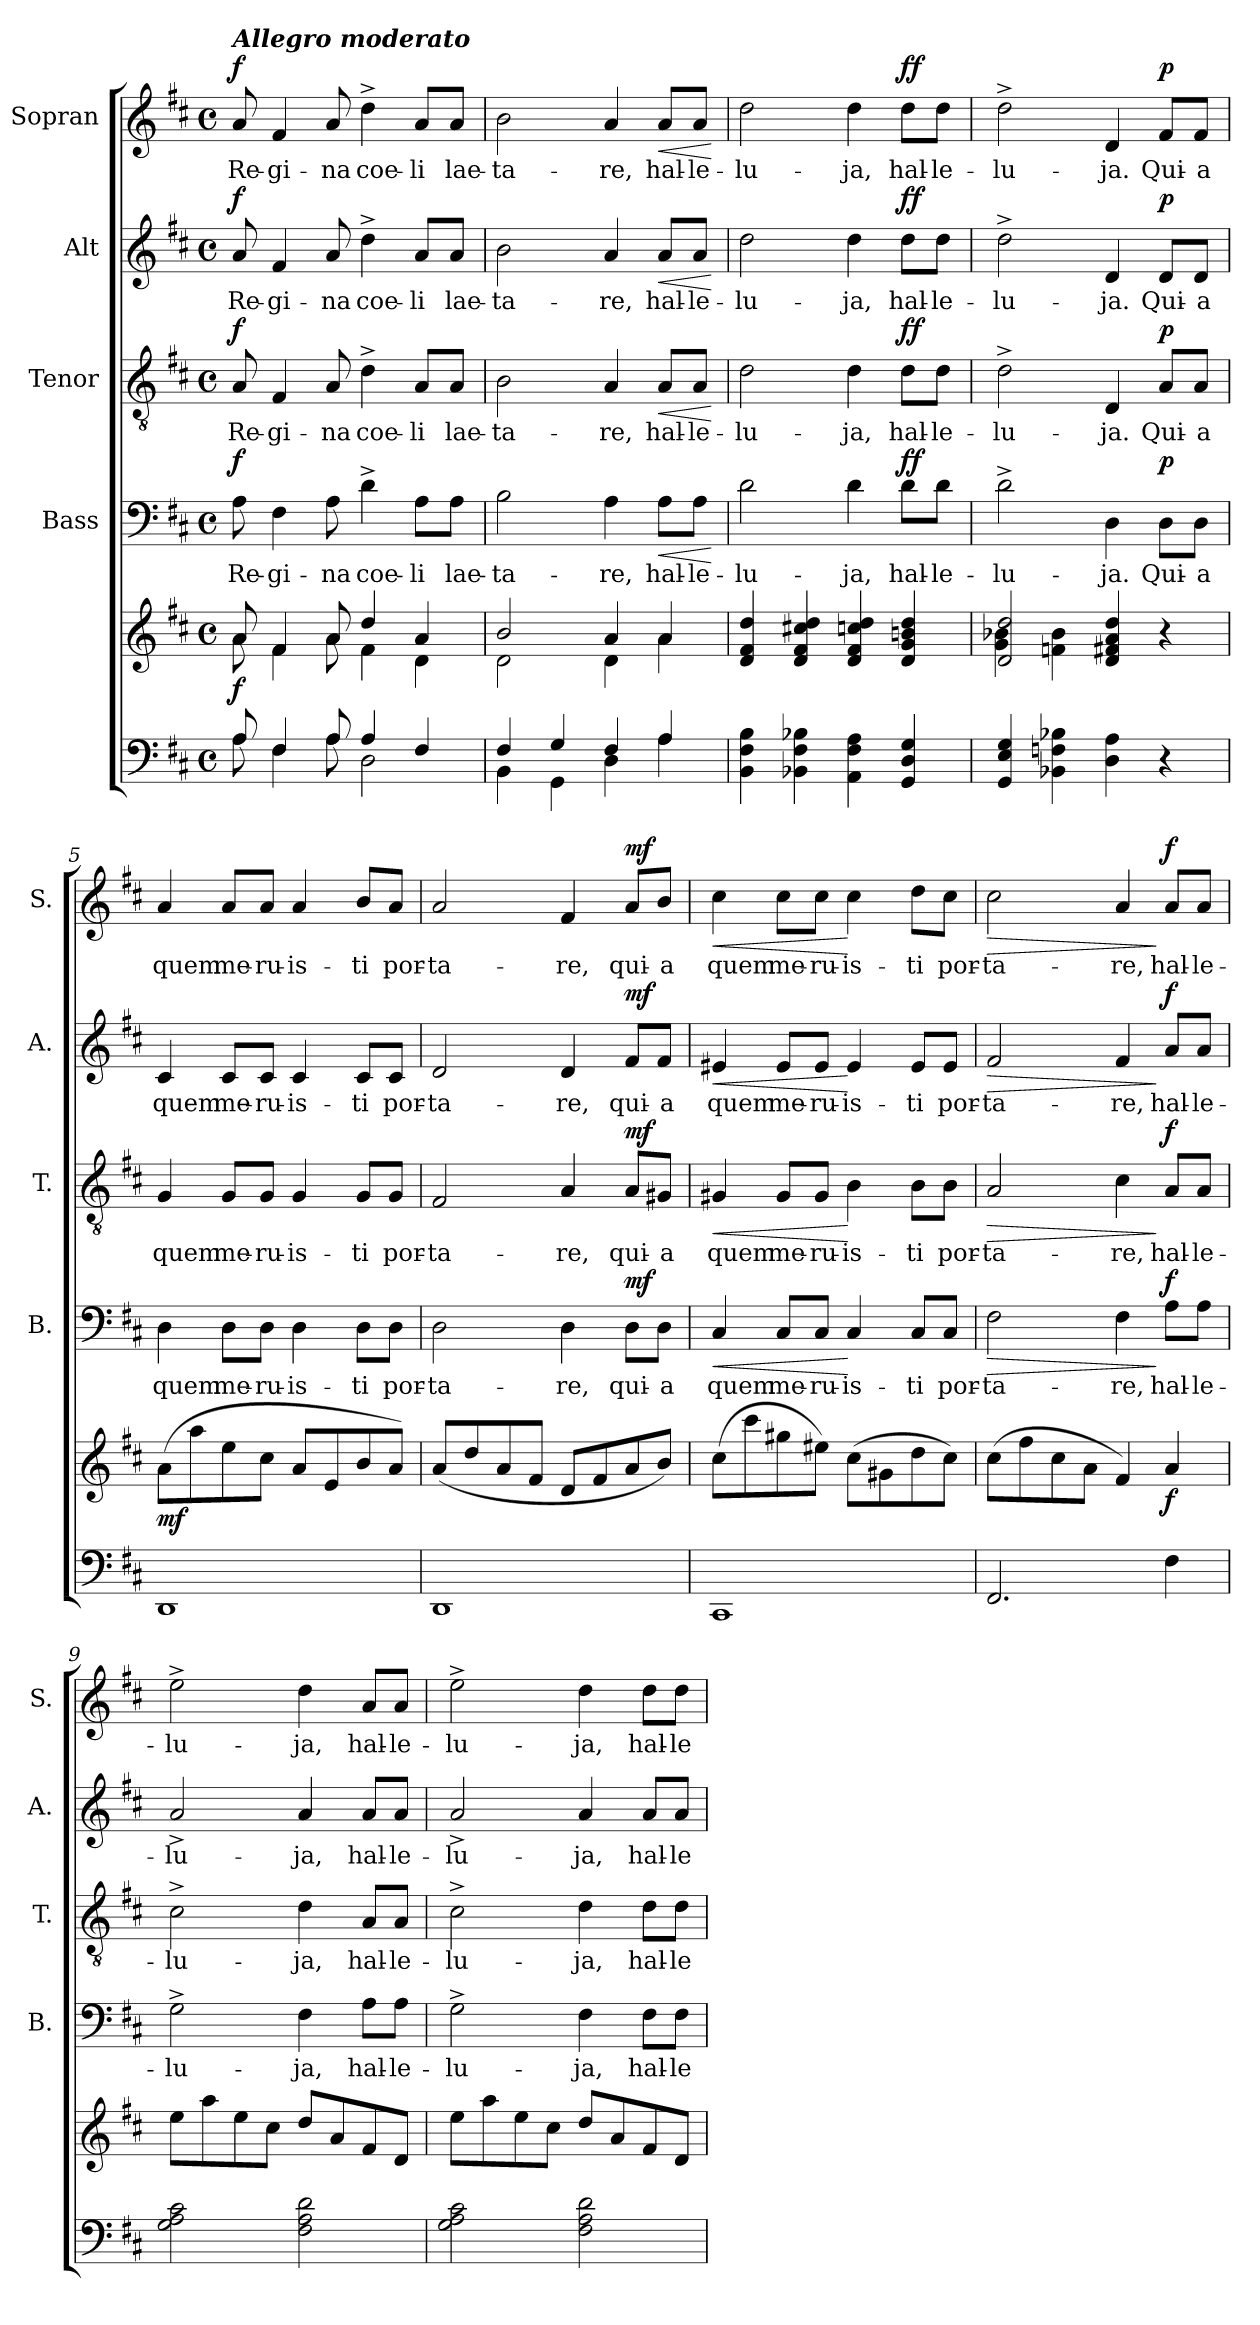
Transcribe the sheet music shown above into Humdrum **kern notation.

**kern	**kern	**dynam	**kern	**text	**dynam	**kern	**text	**dynam	**kern	**text	**dynam	**kern	**text	**dynam
*part5	*part5	*part5	*part4	*part4	*part4	*part3	*part3	*part3	*part2	*part2	*part2	*part1	*part1	*part1
*staff6	*staff5	*staff5/6	*staff4	*staff4	*staff4	*staff3	*staff3	*staff3	*staff2	*staff2	*staff2	*staff1	*staff1	*staff1
*	*	*	*I"Bass	*	*	*I"Tenor	*	*	*I"Alt	*	*	*I"Sopran	*	*
*	*	*	*I'B.	*	*	*I'T.	*	*	*I'A.	*	*	*I'S.	*	*
*clefF4	*clefG2	*	*clefF4	*	*	*clefGv2	*	*	*clefG2	*	*	*clefG2	*	*
*k[f#c#]	*k[f#c#]	*	*k[f#c#]	*	*	*k[f#c#]	*	*	*k[f#c#]	*	*	*k[f#c#]	*	*
*D:	*D:	*	*D:	*	*	*D:	*	*	*D:	*	*	*D:	*	*
*M4/4	*M4/4	*	*M4/4	*	*	*M4/4	*	*	*M4/4	*	*	*M4/4	*	*
*met(c)	*met(c)	*	*met(c)	*	*	*met(c)	*	*	*met(c)	*	*	*met(c)	*	*
=1	=1	=1	=1	=1	=1	=1	=1	=1	=1	=1	=1	=1	=1	=1
*^	*^	*	*	*	*	*	*	*	*	*	*	*	*	*
!	!	!	!	!	!	!	!	!	!	!	!	!	!	!LO:TX:a:Bi:t=Allegro moderato	!	!
!	!	!	!	!LO:DY:b	!	!LO:LY:b	!LO:DY:a	!	!LO:LY:b	!LO:DY:a	!	!LO:LY:b	!LO:DY:a	!	!LO:LY:b	!LO:DY:a
8A/	8A\	8a/	8a\	f	8A\	Re-	f	8A/	Re-	f	8a/	Re-	f	8a/	Re-	f
!	!	!	!	!	!	!LO:LY:b	!	!	!LO:LY:b	!	!	!LO:LY:b	!	!	!LO:LY:b	!
4F#/	4F#\	4f#/	4f#\	.	4F#\	-gi-	.	4F#/	-gi-	.	4f#/	-gi-	.	4f#/	-gi-	.
!	!	!	!	!	!	!LO:LY:b	!	!	!LO:LY:b	!	!	!LO:LY:b	!	!	!LO:LY:b	!
8A/	8A\	8a/	8a\	.	8A\	-na	.	8A/	-na	.	8a/	-na	.	8a/	-na	.
!	!	!	!	!	!	!LO:LY:b	!	!	!LO:LY:b	!	!	!LO:LY:b	!	!	!LO:LY:b	!
4A/	2D\	4dd/	4f#\	.	4d^>\	coe-	.	4d^>\	coe-	.	4dd^>\	coe-	.	4dd^>\	coe-	.
!	!	!	!	!	!	!LO:LY:b	!	!	!LO:LY:b	!	!	!LO:LY:b	!	!	!LO:LY:b	!
4F#/	.	4a/	4d\	.	8A\L	-li	.	8A/L	-li	.	8a/L	-li	.	8a/L	-li	.
!	!	!	!	!	!	!LO:LY:b	!	!	!LO:LY:b	!	!	!LO:LY:b	!	!	!LO:LY:b	!
.	.	.	.	.	8A\J	lae-	.	8A/J	lae-	.	8a/J	lae-	.	8a/J	lae-	.
=2	=2	=2	=2	=2	=2	=2	=2	=2	=2	=2	=2	=2	=2	=2	=2	=2
!	!	!	!	!	!	!LO:LY:b	!	!	!LO:LY:b	!	!	!LO:LY:b	!	!	!LO:LY:b	!
4F#/	4BB\	2b/	2d\	.	2B\	-ta-	.	2B\	-ta-	.	2b\	-ta-	.	2b\	-ta-	.
4G/	4GG\	.	.	.	.	.	.	.	.	.	.	.	.	.	.	.
!	!	!	!	!	!	!LO:LY:b	!	!	!LO:LY:b	!	!	!LO:LY:b	!	!	!LO:LY:b	!
4F#/	4D\	4a/	4d\	.	4A\	-re,	.	4A/	-re,	.	4a/	-re,	.	4a/	-re,	.
!	!	!	!	!	!	!LO:LY:b	!LO:HP:b	!	!LO:LY:b	!LO:HP:b	!	!LO:LY:b	!LO:HP:b	!	!LO:LY:b	!LO:HP:b
4A/	4A\	4a/	4a\	.	8A\L	hal-	<	8A/L	hal-	<	8a/L	hal-	<	8a/L	hal-	<
!	!	!	!	!	!	!LO:LY:b	!	!	!LO:LY:b	!	!	!LO:LY:b	!	!	!LO:LY:b	!
.	.	.	.	.	8A\J	-le-	.	8A/J	-le-	.	8a/J	-le-	.	8a/J	-le-	.
*v	*v	*	*	*	*	*	*	*	*	*	*	*	*	*	*	*
*	*v	*v	*	*	*	*	*	*	*	*	*	*	*	*	*
.	.	.	.	.	[	.	.	[	.	.	[	.	.	[
=3	=3	=3	=3	=3	=3	=3	=3	=3	=3	=3	=3	=3	=3	=3
!	!	!	!	!LO:LY:b	!	!	!LO:LY:b	!	!	!LO:LY:b	!	!	!LO:LY:b	!
4BB\ 4F#\ 4B\	4d/ 4f#/ 4dd/	.	2d\	-lu-	.	2d\	-lu-	.	2dd\	-lu-	.	2dd\	-lu-	.
4BB-X\ 4F#\ 4B-X\	4d/ 4f#/ 4cc#X/ 4dd/	.	.	.	.	.	.	.	.	.	.	.	.	.
!	!	!	!	!LO:LY:b	!	!	!LO:LY:b	!	!	!LO:LY:b	!	!	!LO:LY:b	!
4AA\ 4F#\ 4A\	4d/ 4f#/ 4ccn/ 4dd/	.	4d\	-ja,	.	4d\	-ja,	.	4dd\	-ja,	.	4dd\	-ja,	.
!	!	!	!	!LO:LY:b	!LO:DY:a	!	!LO:LY:b	!LO:DY:a	!	!LO:LY:b	!LO:DY:a	!	!LO:LY:b	!LO:DY:a
4GG/ 4D/ 4G/	4d/ 4g/ 4bn/ 4dd/	.	8d\L	hal-	ff	8d\L	hal-	ff	8dd\L	hal-	ff	8dd\L	hal-	ff
!	!	!	!	!LO:LY:b	!	!	!LO:LY:b	!	!	!LO:LY:b	!	!	!LO:LY:b	!
.	.	.	8d\J	-le-	.	8d\J	-le-	.	8dd\J	-le-	.	8dd\J	-le-	.
=4	=4	=4	=4	=4	=4	=4	=4	=4	=4	=4	=4	=4	=4	=4
*	*^	*	*	*	*	*	*	*	*	*	*	*	*	*
!	!	!	!	!	!LO:LY:b	!	!	!LO:LY:b	!	!	!LO:LY:b	!	!	!LO:LY:b	!
4GG/ 4E/ 4G/	2d/ 2dd/	4g\ 4b-X\	.	2d^>\	-lu-	.	2d^>\	-lu-	.	2dd^>\	-lu-	.	2dd^>\	-lu-	.
4BB-X\ 4Fn\ 4B-X\	.	4fn\ 4b-\	.	.	.	.	.	.	.	.	.	.	.	.	.
!	!	!	!	!	!LO:LY:b	!	!	!LO:LY:b	!	!	!LO:LY:b	!	!	!LO:LY:b	!
4D\ 4A\	4d/ 4f#X/ 4a/ 4dd/	2ryy	.	4D\	-ja.	.	4D/	-ja.	.	4d/	-ja.	.	4d/	-ja.	.
!	!	!	!	!	!LO:LY:b	!LO:DY:a	!	!LO:LY:b	!LO:DY:a	!	!LO:LY:b	!LO:DY:a	!	!LO:LY:b	!LO:DY:a
4r	4r	.	.	8D\L	Qui-	p	8A/L	Qui-	p	8d/L	Qui-	p	8f#/L	Qui-	p
!	!	!	!	!	!LO:LY:b	!	!	!LO:LY:b	!	!	!LO:LY:b	!	!	!LO:LY:b	!
.	.	.	.	8D\J	-a	.	8A/J	-a	.	8d/J	-a	.	8f#/J	-a	.
*	*v	*v	*	*	*	*	*	*	*	*	*	*	*	*	*
=5	=5	=5	=5	=5	=5	=5	=5	=5	=5	=5	=5	=5	=5	=5
!	!	!LO:DY:b	!	!LO:LY:b	!	!	!LO:LY:b	!	!	!LO:LY:b	!	!	!LO:LY:b	!
1DD	(>8a\L	mf	4D\	quem	.	4G/	quem	.	4c#/	quem	.	4a/	quem	.
.	8aa\	.	.	.	.	.	.	.	.	.	.	.	.	.
!	!	!	!	!LO:LY:b	!	!	!LO:LY:b	!	!	!LO:LY:b	!	!	!LO:LY:b	!
.	8ee\	.	8D\L	me-	.	8G/L	me-	.	8c#/L	me-	.	8a/L	me-	.
!	!	!	!	!LO:LY:b	!	!	!LO:LY:b	!	!	!LO:LY:b	!	!	!LO:LY:b	!
.	8cc#\J	.	8D\J	-ru-	.	8G/J	-ru-	.	8c#/J	-ru-	.	8a/J	-ru-	.
!	!	!	!	!LO:LY:b	!	!	!LO:LY:b	!	!	!LO:LY:b	!	!	!LO:LY:b	!
.	8a/L	.	4D\	-is-	.	4G/	-is-	.	4c#/	-is-	.	4a/	-is-	.
.	8e/	.	.	.	.	.	.	.	.	.	.	.	.	.
!	!	!	!	!LO:LY:b	!	!	!LO:LY:b	!	!	!LO:LY:b	!	!	!LO:LY:b	!
.	8b/	.	8D\L	-ti	.	8G/L	-ti	.	8c#/L	-ti	.	8b/L	-ti	.
!	!	!	!	!LO:LY:b	!	!	!LO:LY:b	!	!	!LO:LY:b	!	!	!LO:LY:b	!
.	8a/J)	.	8D\J	por-	.	8G/J	por-	.	8c#/J	por-	.	8a/J	por-	.
=6	=6	=6	=6	=6	=6	=6	=6	=6	=6	=6	=6	=6	=6	=6
!	!	!	!	!LO:LY:b	!	!	!LO:LY:b	!	!	!LO:LY:b	!	!	!LO:LY:b	!
1DD	(<8a/L	.	2D\	-ta-	.	2F#/	-ta-	.	2d/	-ta-	.	2a/	-ta-	.
.	8dd/	.	.	.	.	.	.	.	.	.	.	.	.	.
.	8a/	.	.	.	.	.	.	.	.	.	.	.	.	.
.	8f#/J	.	.	.	.	.	.	.	.	.	.	.	.	.
!	!	!	!	!LO:LY:b	!	!	!LO:LY:b	!	!	!LO:LY:b	!	!	!LO:LY:b	!
.	8d/L	.	4D\	-re,	.	4A/	-re,	.	4d/	-re,	.	4f#/	-re,	.
.	8f#/	.	.	.	.	.	.	.	.	.	.	.	.	.
!	!	!	!	!LO:LY:b	!LO:DY:a	!	!LO:LY:b	!LO:DY:a	!	!LO:LY:b	!LO:DY:a	!	!LO:LY:b	!LO:DY:a
.	8a/	.	8D\L	qui-	mf	8A/L	qui-	mf	8f#/L	qui-	mf	8a/L	qui-	mf
!	!	!	!	!LO:LY:b	!	!	!LO:LY:b	!	!	!LO:LY:b	!	!	!LO:LY:b	!
.	8b/J)	.	8D\J	-a	.	8G#X/J	-a	.	8f#/J	-a	.	8b/J	-a	.
!!LO:LB:g=z
=7	=7	=7	=7	=7	=7	=7	=7	=7	=7	=7	=7	=7	=7	=7
!	!	!	!	!LO:LY:b	!LO:HP:b	!	!LO:LY:b	!LO:HP:b	!	!LO:LY:b	!LO:HP:b	!	!LO:LY:b	!LO:HP:b
1CC#	(>8cc#\L	.	4C#/	quem	<	4G#X/	quem	<	4e#X/	quem	<	4cc#\	quem	<
.	8ccc#\	.	.	.	.	.	.	.	.	.	.	.	.	.
!	!	!	!	!LO:LY:b	!	!	!LO:LY:b	!	!	!LO:LY:b	!	!	!LO:LY:b	!
.	8gg#X\	.	8C#/L	me-	.	8G#/L	me-	.	8e#/L	me-	.	8cc#\L	me-	.
!	!	!	!	!LO:LY:b	!	!	!LO:LY:b	!	!	!LO:LY:b	!	!	!LO:LY:b	!
.	8ee#X\J)	.	8C#/J	-ru-	.	8G#/J	-ru-	.	8e#/J	-ru-	.	8cc#\J	-ru-	.
!	!	!	!	!LO:LY:b	!	!	!LO:LY:b	!	!	!LO:LY:b	!	!	!LO:LY:b	!
.	(>8cc#\L	.	4C#/	-is-	[	4B\	-is-	[	4e#/	-is-	[	4cc#\	-is-	[
.	8g#X\	.	.	.	.	.	.	.	.	.	.	.	.	.
!	!	!	!	!LO:LY:b	!	!	!LO:LY:b	!	!	!LO:LY:b	!	!	!LO:LY:b	!
.	8dd\	.	8C#/L	-ti	.	8B\L	-ti	.	8e#/L	-ti	.	8dd\L	-ti	.
!	!	!	!	!LO:LY:b	!	!	!LO:LY:b	!	!	!LO:LY:b	!	!	!LO:LY:b	!
.	8cc#\J)	.	8C#/J	por-	.	8B\J	por-	.	8e#/J	por-	.	8cc#\J	por-	.
=8	=8	=8	=8	=8	=8	=8	=8	=8	=8	=8	=8	=8	=8	=8
!	!	!	!	!LO:LY:b	!LO:HP:b	!	!LO:LY:b	!LO:HP:b	!	!LO:LY:b	!LO:HP:b	!	!LO:LY:b	!LO:HP:b
2.FF#/	(>8cc#\L	.	2F#\	-ta-	>	2A/	-ta-	>	2f#/	-ta-	>	2cc#\	-ta-	>
.	8ff#\	.	.	.	.	.	.	.	.	.	.	.	.	.
.	8cc#\	.	.	.	.	.	.	.	.	.	.	.	.	.
.	8a\J	.	.	.	.	.	.	.	.	.	.	.	.	.
!	!	!	!	!LO:LY:b	!	!	!LO:LY:b	!	!	!LO:LY:b	!	!	!LO:LY:b	!
.	4f#/)	.	4F#\	-re,	.	4c#\	-re,	.	4f#/	-re,	.	4a/	-re,	.
!	!	!LO:DY:b	!	!LO:LY:b	!LO:DY:n=1:a	!	!LO:LY:b	!LO:DY:n=1:a	!	!LO:LY:b	!LO:DY:n=1:a	!	!LO:LY:b	!LO:DY:n=1:a
4F#\	4a/	f	8A\L	hal-	] f	8A/L	hal-	] f	8a/L	hal-	] f	8a/L	hal-	] f
!	!	!	!	!LO:LY:b	!	!	!LO:LY:b	!	!	!LO:LY:b	!	!	!LO:LY:b	!
.	.	.	8A\J	-le-	.	8A/J	-le-	.	8a/J	-le-	.	8a/J	-le-	.
=9	=9	=9	=9	=9	=9	=9	=9	=9	=9	=9	=9	=9	=9	=9
!	!	!	!	!LO:LY:b	!	!	!LO:LY:b	!	!	!LO:LY:b	!	!	!LO:LY:b	!
2G\ 2A\ 2c#\	8ee\L	.	2G^>\	-lu-	.	2c#^>\	-lu-	.	2a^>/	-lu-	.	2ee^>\	-lu-	.
.	8aa\	.	.	.	.	.	.	.	.	.	.	.	.	.
.	8ee\	.	.	.	.	.	.	.	.	.	.	.	.	.
.	8cc#\J	.	.	.	.	.	.	.	.	.	.	.	.	.
!	!	!	!	!LO:LY:b	!	!	!LO:LY:b	!	!	!LO:LY:b	!	!	!LO:LY:b	!
2F#\ 2A\ 2d\	8dd/L	.	4F#\	-ja,	.	4d\	-ja,	.	4a/	-ja,	.	4dd\	-ja,	.
.	8a/	.	.	.	.	.	.	.	.	.	.	.	.	.
!	!	!	!	!LO:LY:b	!	!	!LO:LY:b	!	!	!LO:LY:b	!	!	!LO:LY:b	!
.	8f#/	.	8A\L	hal-	.	8A/L	hal-	.	8a/L	hal-	.	8a/L	hal-	.
!	!	!	!	!LO:LY:b	!	!	!LO:LY:b	!	!	!LO:LY:b	!	!	!LO:LY:b	!
.	8d/J	.	8A\J	-le-	.	8A/J	-le-	.	8a/J	-le-	.	8a/J	-le-	.
=10	=10	=10	=10	=10	=10	=10	=10	=10	=10	=10	=10	=10	=10	=10
!	!	!	!	!LO:LY:b	!	!	!LO:LY:b	!	!	!LO:LY:b	!	!	!LO:LY:b	!
2G\ 2A\ 2c#\	8ee\L	.	2G^>\	-lu-	.	2c#^>\	-lu-	.	2a^>/	-lu-	.	2ee^>\	-lu-	.
.	8aa\	.	.	.	.	.	.	.	.	.	.	.	.	.
.	8ee\	.	.	.	.	.	.	.	.	.	.	.	.	.
.	8cc#\J	.	.	.	.	.	.	.	.	.	.	.	.	.
!	!	!	!	!LO:LY:b	!	!	!LO:LY:b	!	!	!LO:LY:b	!	!	!LO:LY:b	!
2F#\ 2A\ 2d\	8dd/L	.	4F#\	-ja,	.	4d\	-ja,	.	4a/	-ja,	.	4dd\	-ja,	.
.	8a/	.	.	.	.	.	.	.	.	.	.	.	.	.
!	!	!	!	!LO:LY:b	!	!	!LO:LY:b	!	!	!LO:LY:b	!	!	!LO:LY:b	!
.	8f#/	.	8F#\L	hal-	.	8d\L	hal-	.	8a/L	hal-	.	8dd\L	hal-	.
!	!	!	!	!LO:LY:b	!	!	!LO:LY:b	!	!	!LO:LY:b	!	!	!LO:LY:b	!
.	8d/J	.	8F#\J	-le-	.	8d\J	-le-	.	8a/J	-le-	.	8dd\J	-le-	.
=	=	=	=	=	=	=	=	=	=	=	=	=	=	=
*-	*-	*-	*-	*-	*-	*-	*-	*-	*-	*-	*-	*-	*-	*-
